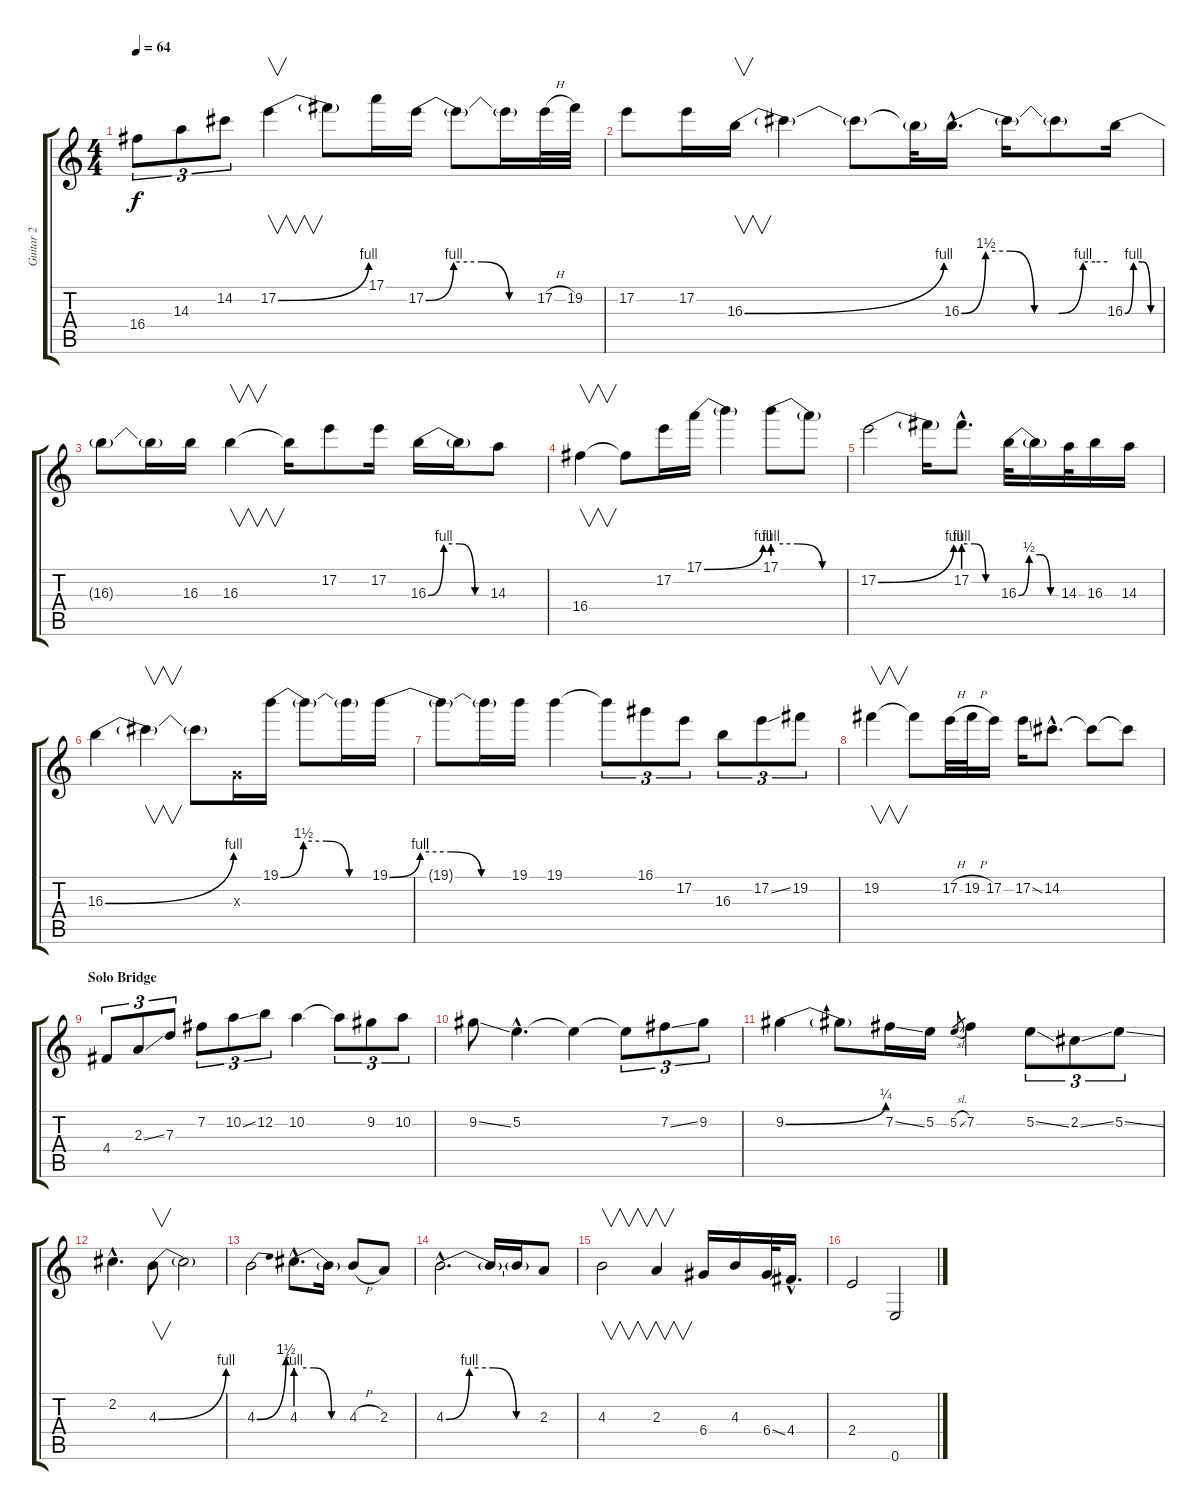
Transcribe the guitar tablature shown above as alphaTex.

\track ("Guitar 2" "Guitar 2") {instrument distortionguitar}
\staff {score tabs}
\tuning (E4 B3 G3 D3 A2 E2) {hide}
\ts (4 4)
\tempo 64
\clef g2
\ks c
16.4.8{tu (3 2) dy f} 14.3.8{tu (3 2)} 14.2.8{tu (3 2)} 17.2{be (bend 0 0 60 4)}.4{v} 17.2{t}.8 17.1.16 17.2{be (custom 0 0 15 4 30 4 45 0 60 0)}.16 17.2{t}.8 17.2{t}.16 17.2{h}.32 19.2.32 |
17.2.8 17.2.16 16.3{be (bend 0 0 60 4)}.16{v} 16.3{t}.4 16.3{t}.8 16.3{t}.32 16.3{be (custom 0 0 10 6 20 6 30 0 40 0 50 4 55 4 60 4) hac}.16{d} 16.3{t}.16 16.3{t}.8 16.3{be (custom 0 0 15 4 30 4 45 0 60 0)}.16 |
16.3{t}.8 16.3{t}.16 16.3.16 16.3.4{v} 16.3{t}.16 17.2.8 17.2.16 16.3{be (custom 0 0 15 4 30 4 45 0 60 0)}.16 16.3{t}.16 14.3.8 |
16.4.4{v} 16.4{t}.8 17.2.16 17.1{be (bend 0 0 60 4)}.16 17.1{t}.4 17.1{be (custom 0 4 20 4 40 0 60 0)}.8 17.1{t}.8 |
17.2{be (bend 0 0 60 4)}.2 17.2{t}.16 17.2{be (custom 0 4 20 4 40 0 60 0) hac}.8{d} 16.3{be (custom 0 0 15 2 30 2 45 0 60 0)}.32 16.3{t}.16 14.3.32 16.3.16 14.3.16 |
16.3{be (bend 0 0 60 4)}.4 16.3{t}.4{v} 16.3{t}.8 0.3{x}.16 19.1{be (custom 0 0 15 6 30 6 45 0 60 0)}.16 19.1{t}.8 19.1{t}.16 19.1{be (custom 0 0 15 4 30 4 45 0 60 0)}.16 |
19.1{t}.8 19.1{t}.16 19.1.16 19.1.4 19.1{t}.8{tu (3 2)} 16.1.8{tu (3 2)} 17.2.8{tu (3 2)} 16.3.8{tu (3 2)} 17.2{ss}.8{tu (3 2)} 19.2.8{tu (3 2)} |
19.2.4{v} 19.2{t}.8 17.2{h}.32 19.2{h}.32 17.2.16 17.2{ss}.16 14.2{hac}.8{d} 14.2{t}.8 14.2{t}.8 |
\section ("" "Solo Bridge")
4.4.8{tu (3 2)} 2.3{ss}.8{tu (3 2)} 7.3.8{tu (3 2)} 7.2.8{tu (3 2)} 10.2{ss}.8{tu (3 2)} 12.2.8{tu (3 2)} 10.2.4 10.2{t}.8{tu (3 2)} 9.2.8{tu (3 2)} 10.2.8{tu (3 2)} |
9.2{ss}.8 5.2{hac}.4{d} 5.2{t}.4 5.2{t}.8{tu (3 2)} 7.2{ss}.8{tu (3 2)} 9.2.8{tu (3 2)} |
9.2{be (bend 0 0 60 1)}.4 9.2{t}.8 7.2{ss}.16 5.2.16 5.2{sl}.8{gr} 7.2.4 5.2{ss}.8{tu (3 2)} 2.2{ss}.8{tu (3 2)} 5.2{ss}.8{tu (3 2)} |
2.2{hac}.4{d} 4.3{be (bend 0 0 60 4)}.8{v} 4.3{t}.2 |
4.3{be (bend 0 0 60 6)}.2 4.3{be (custom 0 4 20 4 40 0 60 0) hac}.8{d} 4.3{t}.16 4.3{h}.8 2.3.8 |
4.3{be (custom 0 0 15 4 30 4 45 0 60 0) hac}.2{d} 4.3{t}.16 4.3{t}.16 2.3.8 |
4.3.2{v} 2.3.4{v} 6.4.16 4.3.16 6.4{ss}.32 4.4{hac}.16{d} |
2.4.2 0.6.2
